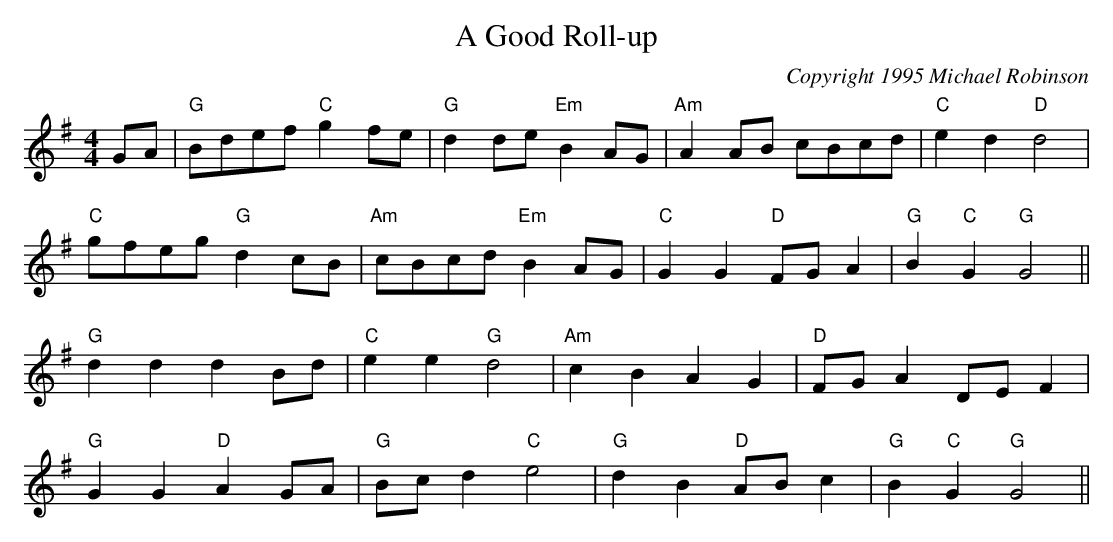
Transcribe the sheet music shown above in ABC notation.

X:1
T:A Good Roll-up
M:4/4
L:1/8
C:Copyright 1995 Michael Robinson
K:G
GA|"G" Bdef "C"g2 fe|"G"d2 de "Em"B2 AG|"Am"A2AB cBcd|"C"e2d2 "D"d4|
"C"gfeg "G"d2 cB|"Am"cBcd "Em"B2 AG|"C"G2G2 "D"FGA2|"G"B2 "C"G2 "G"G4||
"G"d2d2 d2Bd|"C"e2e2 "G"d4|"Am"c2B2 A2G2|"D"FGA2 DEF2|
"G"G2G2 "D"A2GA|"G"Bcd2 "C"e4|"G"d2B2 "D"ABc2|"G"B2 "C"G2 "G"G4||
